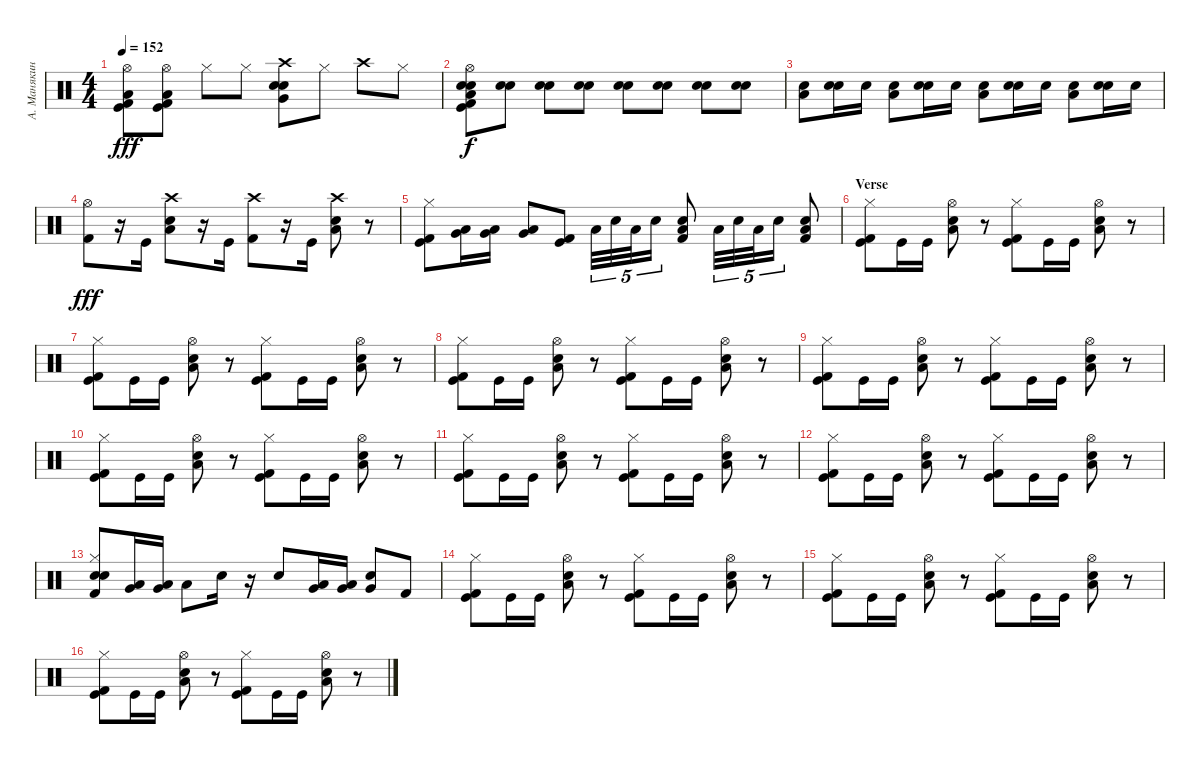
\track ("А. Манякин" "А. Манякин") {instrument percussion}
\staff {score}
\articulation defaults
\ts (4 4)
\tempo 152
\clef neutral
\ks c
("Hi-Hat (open)" "Low Floor Tom (hit)" "Kick (hit)" "Kick (hit) 2").8{dy fff} ("Hi-Hat (open)" "Low Floor Tom (hit)" "Kick (hit)" "Kick (hit) 2").8 "Hi-Hat (closed)".8 "Hi-Hat (closed)".8 ("Crash high (hit)" "Very Low Tom (hit)" "Snare (hit) 2" "Electric Snare (hit)").8 "Hi-Hat (closed)".8 "Crash high (hit)".8 "Hi-Hat (closed)".8 |
("Hi-Hat (open)" "Low Floor Tom (hit)" "Kick (hit)" "Kick (hit) 2" "Electric Snare (hit)" "Snare (hit) 2").8{dy f} ("Electric Snare (hit)" "Snare (hit) 2").8 ("Electric Snare (hit)" "Snare (hit) 2").8 ("Electric Snare (hit)" "Snare (hit) 2").8 ("Electric Snare (hit)" "Snare (hit) 2").8 ("Electric Snare (hit)" "Snare (hit) 2").8 ("Electric Snare (hit)" "Snare (hit) 2").8 ("Electric Snare (hit)" "Snare (hit) 2").8 |
("Low Tom (hit)" "Snare (hit) 2").8 ("Electric Snare (hit)" "Snare (hit) 2").16 "Snare (hit) 2".16 ("Low Tom (hit)" "Snare (hit) 2").8 ("Electric Snare (hit)" "Snare (hit) 2").16 "Snare (hit) 2".16 ("Low Tom (hit)" "Snare (hit) 2").8 ("Electric Snare (hit)" "Snare (hit) 2").16 "Snare (hit) 2".16 ("Low Tom (hit)" "Snare (hit) 2").8 ("Electric Snare (hit)" "Snare (hit) 2").16 "Snare (hit) 2".16 |
("Kick (hit) 2" "Hi-Hat (open)").8{dy fff} r.16 "Kick (hit)".16 ("Low Tom (hit)" "Snare (hit) 2" "Crash high (hit)").8 r.16 "Kick (hit)".16 ("Kick (hit) 2" "Crash high (hit)").8 r.16 "Kick (hit)".16 ("Low Tom (hit)" "Snare (hit) 2" "Crash high (hit)").8 r.8 |
("Hi-Hat (closed)" "Kick (hit)" "Kick (hit) 2").8 ("Low Tom (hit)" "Very Low Tom (hit)").16 ("Very Low Tom (hit)" "Low Floor Tom (hit)").16 ("Very Low Tom (hit)" "Low Floor Tom (hit)").8 ("Kick (hit)" "Kick (hit) 2").8 "Low Tom (hit)".32{tu (5 4)} "Snare (hit) 2".32{tu (5 4)} "Low Tom (hit)".32{tu (5 4)} "Snare (hit) 2".16{tu (5 4)} ("Kick (hit) 2" "Low Tom (hit)" "Snare (hit) 2").8 "Low Tom (hit)".32{tu (5 4)} "Snare (hit) 2".32{tu (5 4)} "Low Tom (hit)".32{tu (5 4)} "Snare (hit) 2".16{tu (5 4)} ("Low Tom (hit)" "Kick (hit) 2" "Snare (hit) 2").8 |
\section ("" "Verse")
("Hi-Hat (closed)" "Kick (hit)" "Kick (hit) 2").8 "Kick (hit)".16 "Kick (hit)".16 ("Hi-Hat (open)" "Low Tom (hit)" "Snare (hit) 2").8 r.8 ("Hi-Hat (closed)" "Kick (hit)" "Kick (hit) 2").8 "Kick (hit)".16 "Kick (hit)".16 ("Hi-Hat (open)" "Low Tom (hit)" "Snare (hit) 2").8 r.8 |
("Hi-Hat (closed)" "Kick (hit)" "Kick (hit) 2").8 "Kick (hit)".16 "Kick (hit)".16 ("Hi-Hat (open)" "Low Tom (hit)" "Snare (hit) 2").8 r.8 ("Hi-Hat (closed)" "Kick (hit)" "Kick (hit) 2").8 "Kick (hit)".16 "Kick (hit)".16 ("Hi-Hat (open)" "Low Tom (hit)" "Snare (hit) 2").8 r.8 |
("Hi-Hat (closed)" "Kick (hit)" "Kick (hit) 2").8 "Kick (hit)".16 "Kick (hit)".16 ("Hi-Hat (open)" "Low Tom (hit)" "Snare (hit) 2").8 r.8 ("Hi-Hat (closed)" "Kick (hit)" "Kick (hit) 2").8 "Kick (hit)".16 "Kick (hit)".16 ("Hi-Hat (open)" "Low Tom (hit)" "Snare (hit) 2").8 r.8 |
("Hi-Hat (closed)" "Kick (hit)" "Kick (hit) 2").8 "Kick (hit)".16 "Kick (hit)".16 ("Hi-Hat (open)" "Low Tom (hit)" "Snare (hit) 2").8 r.8 ("Hi-Hat (closed)" "Kick (hit)" "Kick (hit) 2").8 "Kick (hit)".16 "Kick (hit)".16 ("Hi-Hat (open)" "Low Tom (hit)" "Snare (hit) 2").8 r.8 |
("Hi-Hat (closed)" "Kick (hit)" "Kick (hit) 2").8 "Kick (hit)".16 "Kick (hit)".16 ("Hi-Hat (open)" "Low Tom (hit)" "Snare (hit) 2").8 r.8 ("Hi-Hat (closed)" "Kick (hit)" "Kick (hit) 2").8 "Kick (hit)".16 "Kick (hit)".16 ("Hi-Hat (open)" "Low Tom (hit)" "Snare (hit) 2").8 r.8 |
("Hi-Hat (closed)" "Kick (hit)" "Kick (hit) 2").8 "Kick (hit)".16 "Kick (hit)".16 ("Hi-Hat (open)" "Low Tom (hit)" "Snare (hit) 2").8 r.8 ("Hi-Hat (closed)" "Kick (hit)" "Kick (hit) 2").8 "Kick (hit)".16 "Kick (hit)".16 ("Hi-Hat (open)" "Low Tom (hit)" "Snare (hit) 2").8 r.8 |
("Hi-Hat (closed)" "Kick (hit)" "Kick (hit) 2").8 "Kick (hit)".16 "Kick (hit)".16 ("Hi-Hat (open)" "Low Tom (hit)" "Snare (hit) 2").8 r.8 ("Hi-Hat (closed)" "Kick (hit)" "Kick (hit) 2").8 "Kick (hit)".16 "Kick (hit)".16 ("Hi-Hat (open)" "Low Tom (hit)" "Snare (hit) 2").8 r.8 |
("Hi-Hat (closed)" "Electric Snare (hit)" "Snare (hit) 2" "Kick (hit) 2").8 ("Low Tom (hit)" "Very Low Tom (hit)").16 ("Very Low Tom (hit)" "Low Floor Tom (hit)").16 "Low Tom (hit)".8 "Snare (hit) 2".16 r.16 "Snare (hit) 2".8 ("Low Tom (hit)" "Very Low Tom (hit)").16 ("Very Low Tom (hit)" "Low Floor Tom (hit)").16 ("Snare (hit) 2" "Very Low Tom (hit)").8 "Kick (hit) 2".8 |
("Hi-Hat (closed)" "Kick (hit)" "Kick (hit) 2").8 "Kick (hit)".16 "Kick (hit)".16 ("Hi-Hat (open)" "Low Tom (hit)" "Snare (hit) 2").8 r.8 ("Hi-Hat (closed)" "Kick (hit)" "Kick (hit) 2").8 "Kick (hit)".16 "Kick (hit)".16 ("Hi-Hat (open)" "Low Tom (hit)" "Snare (hit) 2").8 r.8 |
("Hi-Hat (closed)" "Kick (hit)" "Kick (hit) 2").8 "Kick (hit)".16 "Kick (hit)".16 ("Hi-Hat (open)" "Low Tom (hit)" "Snare (hit) 2").8 r.8 ("Hi-Hat (closed)" "Kick (hit)" "Kick (hit) 2").8 "Kick (hit)".16 "Kick (hit)".16 ("Hi-Hat (open)" "Low Tom (hit)" "Snare (hit) 2").8 r.8 |
("Hi-Hat (closed)" "Kick (hit)" "Kick (hit) 2").8 "Kick (hit)".16 "Kick (hit)".16 ("Hi-Hat (open)" "Low Tom (hit)" "Snare (hit) 2").8 r.8 ("Hi-Hat (closed)" "Kick (hit)" "Kick (hit) 2").8 "Kick (hit)".16 "Kick (hit)".16 ("Hi-Hat (open)" "Low Tom (hit)" "Snare (hit) 2").8 r.8
